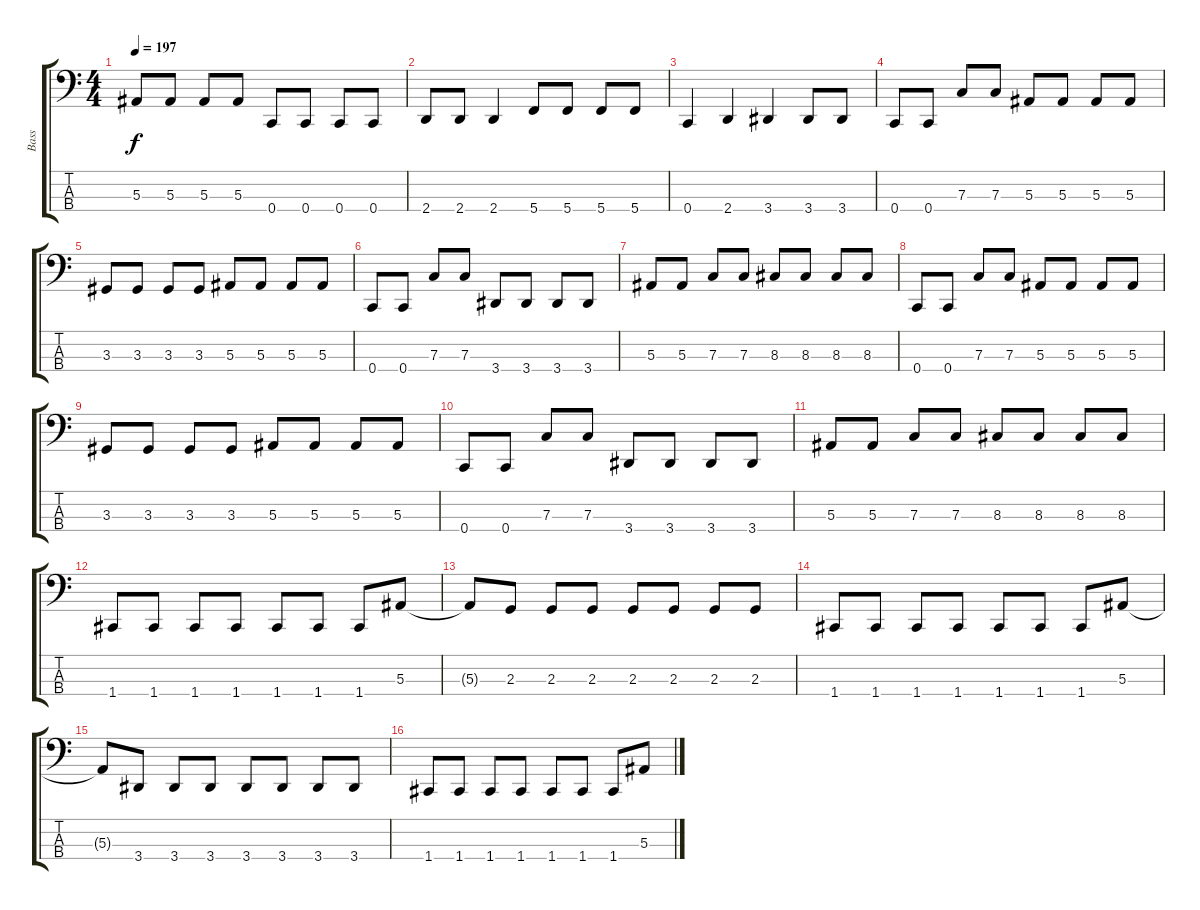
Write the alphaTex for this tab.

\track ("Bass" "Bass") {instrument electricbasspick}
\staff {score tabs}
\tuning (Eb2 Bb1 F1 C1) {hide}
\ts (4 4)
\tempo 197
\clef f4
\ks c
5.3.8{dy f} 5.3.8 5.3.8 5.3.8 0.4.8 0.4.8 0.4.8 0.4.8 |
2.4.8 2.4.8 2.4.4 5.4.8 5.4.8 5.4.8 5.4.8 |
0.4.4 2.4.4 3.4.4 3.4.8 3.4.8 |
0.4.8 0.4.8 7.3.8 7.3.8 5.3.8 5.3.8 5.3.8 5.3.8 |
3.3.8 3.3.8 3.3.8 3.3.8 5.3.8 5.3.8 5.3.8 5.3.8 |
0.4.8 0.4.8 7.3.8 7.3.8 3.4.8 3.4.8 3.4.8 3.4.8 |
5.3.8 5.3.8 7.3.8 7.3.8 8.3.8 8.3.8 8.3.8 8.3.8 |
0.4.8 0.4.8 7.3.8 7.3.8 5.3.8 5.3.8 5.3.8 5.3.8 |
3.3.8 3.3.8 3.3.8 3.3.8 5.3.8 5.3.8 5.3.8 5.3.8 |
0.4.8 0.4.8 7.3.8 7.3.8 3.4.8 3.4.8 3.4.8 3.4.8 |
5.3.8 5.3.8 7.3.8 7.3.8 8.3.8 8.3.8 8.3.8 8.3.8 |
1.4.8 1.4.8 1.4.8 1.4.8 1.4.8 1.4.8 1.4.8 5.3.8 |
5.3{t}.8 2.3.8 2.3.8 2.3.8 2.3.8 2.3.8 2.3.8 2.3.8 |
1.4.8 1.4.8 1.4.8 1.4.8 1.4.8 1.4.8 1.4.8 5.3.8 |
5.3{t}.8 3.4.8 3.4.8 3.4.8 3.4.8 3.4.8 3.4.8 3.4.8 |
1.4.8 1.4.8 1.4.8 1.4.8 1.4.8 1.4.8 1.4.8 5.3.8
